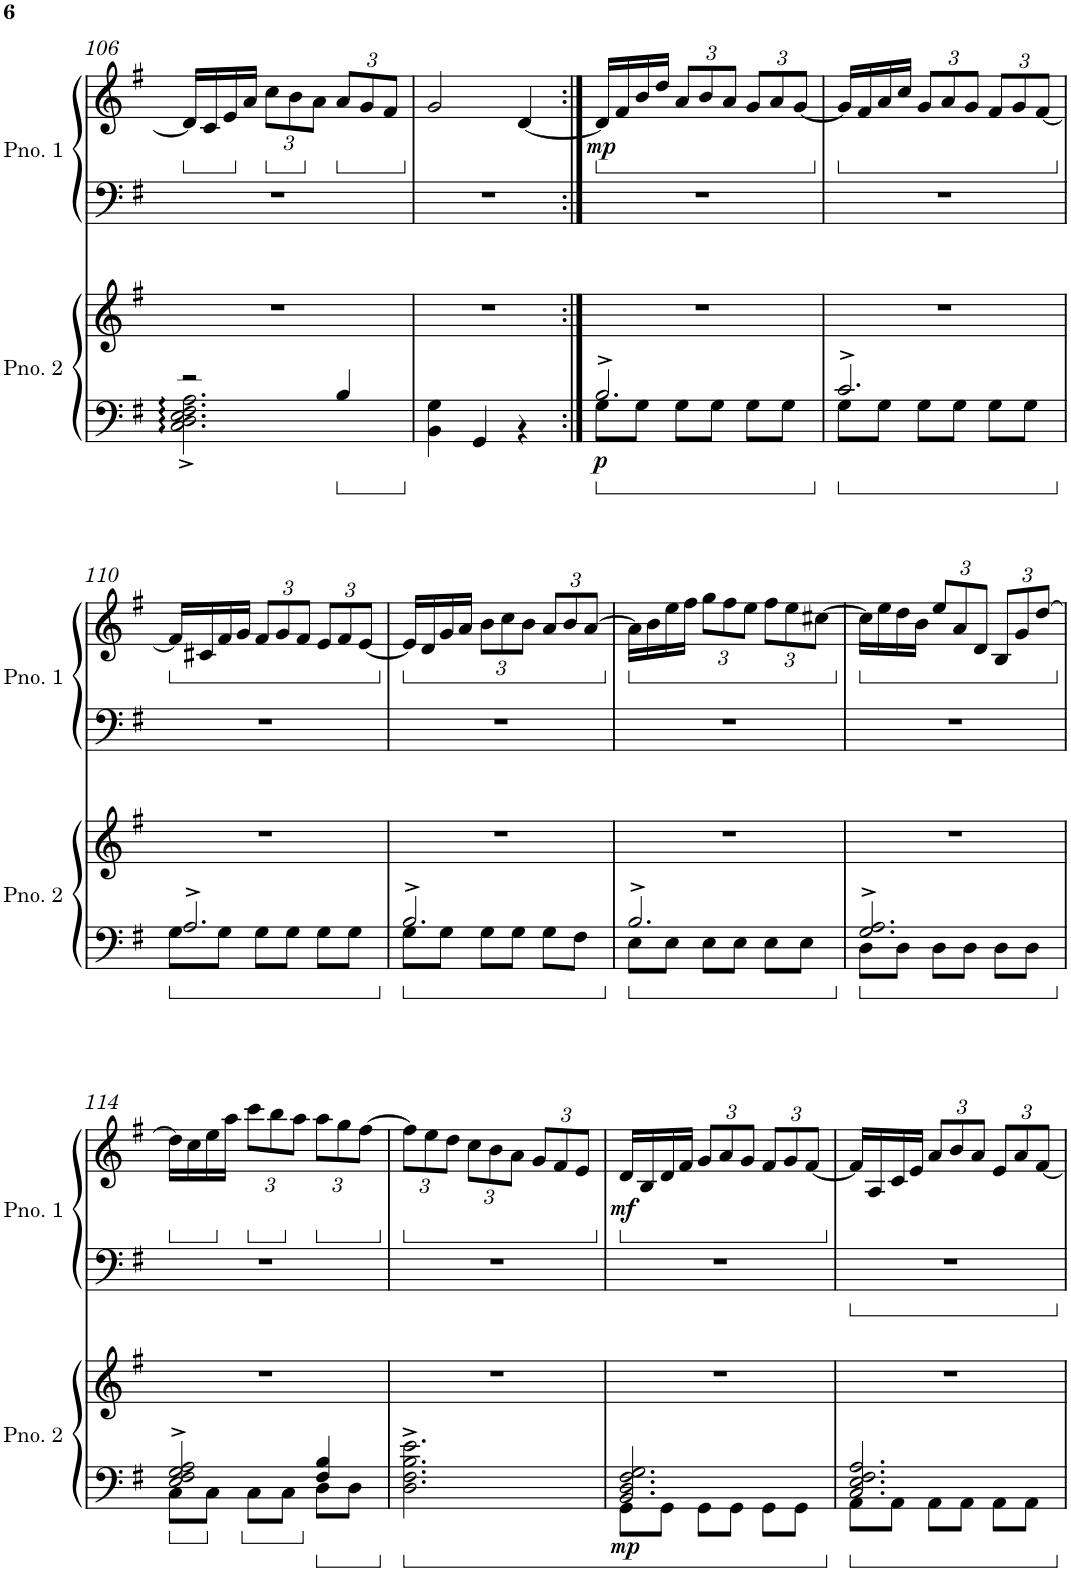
**kern	**kern	**dynam	**kern	**kern	**dynam
*part2	*part2	*part2	*part1	*part1	*part1
*staff4	*staff3	*staff3/4	*staff2	*staff1	*staff1/2
*I"Piano 2	*	*	*I"Piano 1	*	*
*I'Pno. 2	*	*	*I'Pno. 1	*	*
!!LO:PB:g=z
*clefF4	*clefG2	*	*clefF4	*clefG2	*
*k[f#]	*k[f#]	*	*k[f#]	*k[f#]	*
*M3/4	*M3/4	*	*M3/4	*M3/4	*
=106	=106	=106	=106	=106	=106
*^	*	*	*	*	*
*	*	*	*	*	*ped	*
2r	2.C\^ 2.D\^ 2.E\^ 2.F#\^ 2.A\^	2.r	.	2.r	16d/LL]	.
.	.	.	.	.	16c/	.
.	.	.	.	.	16e/	.
*	*	*	*	*	*Xped	*
.	.	.	.	.	16a/JJ	.
*	*	*	*	*	*ped	*
*	*	*	*	*	*Xbrackettup	*
.	.	.	.	.	12cc\L	.
.	.	.	.	.	12b\	.
*	*	*	*	*	*Xped	*
.	.	.	.	.	12a\J	.
*	*	*	*	*	*ped	*
4B/	.	.	.	.	12a/L	.
.	.	.	.	.	12g/	.
.	.	.	.	.	12f#/J	.
*v	*v	*	*	*	*	*
=107	=107	=107	=107	=107	=107
*	*	*	*	*Xped	*
4BB\ 4G\	2.r	.	2.r	2g/	.
4GG/	.	.	.	.	.
4rBB	.	.	.	[4d/	.
=108:|!	=108:|!	=108:|!	=108:|!	=108:|!	=108:|!
*^	*	*	*	*	*
*	*	*	*	*	*ped	*
!	!	!	!LO:DY:b=2	!	!	!LO:DY:b
2.B^/	8G\L	2.r	p	2.r	16d/LL]	mp
.	.	.	.	.	16f#/	.
.	8G\J	.	.	.	16b/	.
.	.	.	.	.	16dd/JJ	.
.	8G\L	.	.	.	12a/L	.
.	.	.	.	.	12b/	.
.	8G\J	.	.	.	.	.
.	.	.	.	.	12a/J	.
.	8G\L	.	.	.	12g/L	.
.	.	.	.	.	12a/	.
.	8G\J	.	.	.	.	.
.	.	.	.	.	[12g/J	.
=109	=109	=109	=109	=109	=109	=109
*	*	*	*	*	*Xped	*
*	*	*	*	*	*ped	*
2.c^/	8G\L	2.r	.	2.r	16g/LL]	.
.	.	.	.	.	16f#/	.
.	8G\J	.	.	.	16a/	.
.	.	.	.	.	16cc/JJ	.
.	8G\L	.	.	.	12g/L	.
.	.	.	.	.	12a/	.
.	8G\J	.	.	.	.	.
.	.	.	.	.	12g/J	.
.	8G\L	.	.	.	12f#/L	.
.	.	.	.	.	12g/	.
.	8G\J	.	.	.	.	.
.	.	.	.	.	[12f#/J	.
!!LO:LB:g=z
=110	=110	=110	=110	=110	=110	=110
*	*	*	*	*	*Xped	*
*	*	*	*	*	*ped	*
2.A^/	8G\L	2.r	.	2.r	16f#/LL]	.
.	.	.	.	.	16c#X/	.
.	8G\J	.	.	.	16f#/	.
.	.	.	.	.	16g/JJ	.
.	8G\L	.	.	.	12f#/L	.
.	.	.	.	.	12g/	.
.	8G\J	.	.	.	.	.
.	.	.	.	.	12f#/J	.
.	8G\L	.	.	.	12e/L	.
.	.	.	.	.	12f#/	.
.	8G\J	.	.	.	.	.
.	.	.	.	.	[12e/J	.
=111	=111	=111	=111	=111	=111	=111
*	*	*	*	*	*Xped	*
*	*	*	*	*	*ped	*
2.B^/	8G\L	2.r	.	2.r	16e/LL]	.
.	.	.	.	.	16d/	.
.	8G\J	.	.	.	16g/	.
.	.	.	.	.	16a/JJ	.
.	8G\L	.	.	.	12b\L	.
.	.	.	.	.	12cc\	.
.	8G\J	.	.	.	.	.
.	.	.	.	.	12b\J	.
.	8G\L	.	.	.	12a/L	.
.	.	.	.	.	12b/	.
.	8F#\J	.	.	.	.	.
.	.	.	.	.	[12a/J	.
=112	=112	=112	=112	=112	=112	=112
*	*	*	*	*	*Xped	*
*	*	*	*	*	*ped	*
2.B^/	8E\L	2.r	.	2.r	16a\LL]	.
.	.	.	.	.	16b\	.
.	8E\J	.	.	.	16ee\	.
.	.	.	.	.	16ff#\JJ	.
.	8E\L	.	.	.	12gg\L	.
.	.	.	.	.	12ff#\	.
.	8E\J	.	.	.	.	.
.	.	.	.	.	12ee\J	.
.	8E\L	.	.	.	12ff#\L	.
.	.	.	.	.	12ee\	.
.	8E\J	.	.	.	.	.
.	.	.	.	.	[12cc#X\J	.
=113	=113	=113	=113	=113	=113	=113
*	*	*	*	*	*Xped	*
*	*	*	*	*	*ped	*
2.G/^ 2.A/^	8D\L	2.r	.	2.r	16cc#\LL]	.
.	.	.	.	.	16ee\	.
.	8D\J	.	.	.	16dd\	.
.	.	.	.	.	16b\JJ	.
.	8D\L	.	.	.	12ee/L	.
.	.	.	.	.	12a/	.
.	8D\J	.	.	.	.	.
.	.	.	.	.	12d/J	.
.	8D\L	.	.	.	12B/L	.
.	.	.	.	.	12g/	.
.	8D\J	.	.	.	.	.
.	.	.	.	.	[12dd/J	.
!!LO:LB:g=z
=114	=114	=114	=114	=114	=114	=114
*	*	*	*	*	*Xped	*
*	*	*	*	*	*ped	*
2E/^ 2F#/^ 2G/^ 2A/^	8C\L	2.r	.	2.r	16dd\LL]	.
.	.	.	.	.	16cc\	.
.	8C\J	.	.	.	16ee\	.
*	*	*	*	*	*Xped	*
.	.	.	.	.	16aa\JJ	.
*	*	*	*	*	*ped	*
.	8C\L	.	.	.	12ccc\L	.
.	.	.	.	.	12bb\	.
.	8C\J	.	.	.	.	.
*	*	*	*	*	*Xped	*
.	.	.	.	.	12aa\J	.
*	*	*	*	*	*ped	*
4F#/ 4B/	8D\L	.	.	.	12aa\L	.
.	.	.	.	.	12gg\	.
.	8D\J	.	.	.	.	.
.	.	.	.	.	[12ff#\J	.
*v	*v	*	*	*	*	*
=115	=115	=115	=115	=115	=115
*	*	*	*	*Xped	*
*	*	*	*	*ped	*
2.D\^ 2.F#\^ 2.B\^ 2.e\^	2.r	.	2.r	12ff#\L]	.
.	.	.	.	12ee\	.
.	.	.	.	12dd\J	.
.	.	.	.	12cc\L	.
.	.	.	.	12b\	.
.	.	.	.	12a\J	.
.	.	.	.	12g/L	.
.	.	.	.	12f#/	.
.	.	.	.	12e/J	.
=116	=116	=116	=116	=116	=116
*^	*	*	*	*	*
*	*	*	*	*	*Xped	*
*	*	*	*	*	*ped	*
!	!	!	!LO:DY:b=2	!	!	!LO:DY:b
2.BB/ 2.D/ 2.F#/ 2.G/	8GG\L	2.r	mp	2.r	16d/LL	mf
.	.	.	.	.	16B/	.
.	8GG\J	.	.	.	16d/	.
.	.	.	.	.	16f#/JJ	.
.	8GG\L	.	.	.	12g/L	.
.	.	.	.	.	12a/	.
.	8GG\J	.	.	.	.	.
.	.	.	.	.	12g/J	.
.	8GG\L	.	.	.	12f#/L	.
.	.	.	.	.	12g/	.
.	8GG\J	.	.	.	.	.
.	.	.	.	.	[12f#/J	.
=117	=117	=117	=117	=117	=117	=117
*	*	*	*	*	*Xped	*
2.C/ 2.E/ 2.F#/ 2.A/	8AA\L	2.r	.	2.r	16f#/LL]	.
.	.	.	.	.	16A/	.
.	8AA\J	.	.	.	16c/	.
.	.	.	.	.	16e/JJ	.
.	8AA\L	.	.	.	12a/L	.
.	.	.	.	.	12b/	.
.	8AA\J	.	.	.	.	.
.	.	.	.	.	12a/J	.
.	8AA\L	.	.	.	12e/L	.
.	.	.	.	.	12a/	.
.	8AA\J	.	.	.	.	.
.	.	.	.	.	[12f#/J	.
*v	*v	*	*	*	*	*
=	=	=	=	=	=
*-	*-	*-	*-	*-	*-
